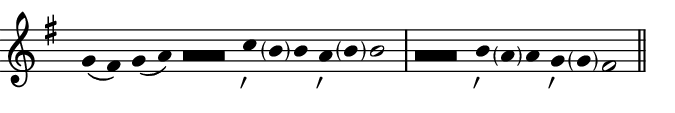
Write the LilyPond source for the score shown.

\include "norms.ly"

\score {
  \new Staff \relative g'  {
        \cadenzaOn
        \stemOff 
        \tallParens
        \key g \major
        g4 (fis) g (a) \longbar -2 c_\markup{ \tick } \parenthesize b b a_\markup { \tick } \parenthesize b b2 \bar "|" 
        \longbar -2 b4_\markup { \tick } \parenthesize a a g_\markup { \tick } \parenthesize g fis2 \bar "||"
  }
}
